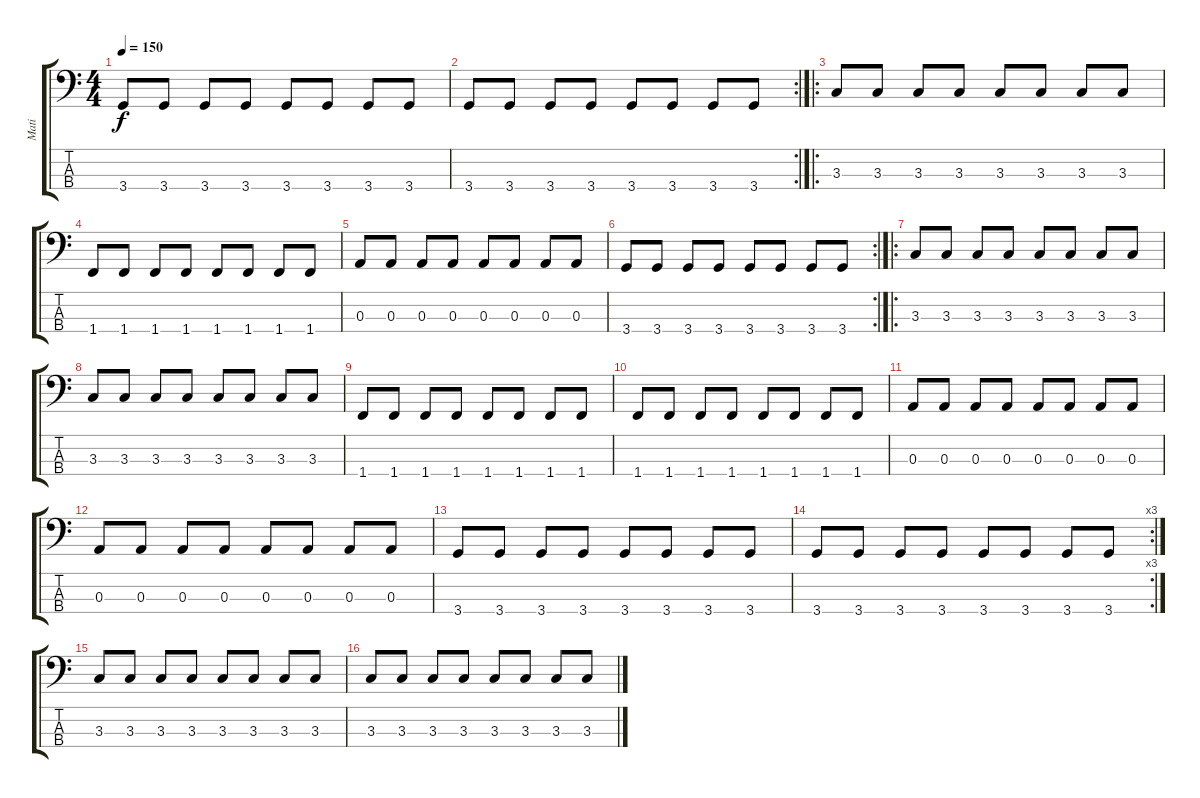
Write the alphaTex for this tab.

\track ("Mati" "Mati") {instrument electricbasspick}
\staff {score tabs}
\tuning (G2 D2 A1 E1) {hide}
\ts (4 4)
\tempo 150
\clef f4
\ks c
3.4.8{dy f} 3.4.8 3.4.8 3.4.8 3.4.8 3.4.8 3.4.8 3.4.8 |
\rc 2
3.4.8 3.4.8 3.4.8 3.4.8 3.4.8 3.4.8 3.4.8 3.4.8 |
\ro
3.3.8 3.3.8 3.3.8 3.3.8 3.3.8 3.3.8 3.3.8 3.3.8 |
1.4.8 1.4.8 1.4.8 1.4.8 1.4.8 1.4.8 1.4.8 1.4.8 |
0.3.8 0.3.8 0.3.8 0.3.8 0.3.8 0.3.8 0.3.8 0.3.8 |
\rc 2
3.4.8 3.4.8 3.4.8 3.4.8 3.4.8 3.4.8 3.4.8 3.4.8 |
\ro
3.3.8 3.3.8 3.3.8 3.3.8 3.3.8 3.3.8 3.3.8 3.3.8 |
3.3.8 3.3.8 3.3.8 3.3.8 3.3.8 3.3.8 3.3.8 3.3.8 |
1.4.8 1.4.8 1.4.8 1.4.8 1.4.8 1.4.8 1.4.8 1.4.8 |
1.4.8 1.4.8 1.4.8 1.4.8 1.4.8 1.4.8 1.4.8 1.4.8 |
0.3.8 0.3.8 0.3.8 0.3.8 0.3.8 0.3.8 0.3.8 0.3.8 |
0.3.8 0.3.8 0.3.8 0.3.8 0.3.8 0.3.8 0.3.8 0.3.8 |
3.4.8 3.4.8 3.4.8 3.4.8 3.4.8 3.4.8 3.4.8 3.4.8 |
\rc 3
3.4.8 3.4.8 3.4.8 3.4.8 3.4.8 3.4.8 3.4.8 3.4.8 |
3.3.8 3.3.8 3.3.8 3.3.8 3.3.8 3.3.8 3.3.8 3.3.8 |
3.3.8 3.3.8 3.3.8 3.3.8 3.3.8 3.3.8 3.3.8 3.3.8
